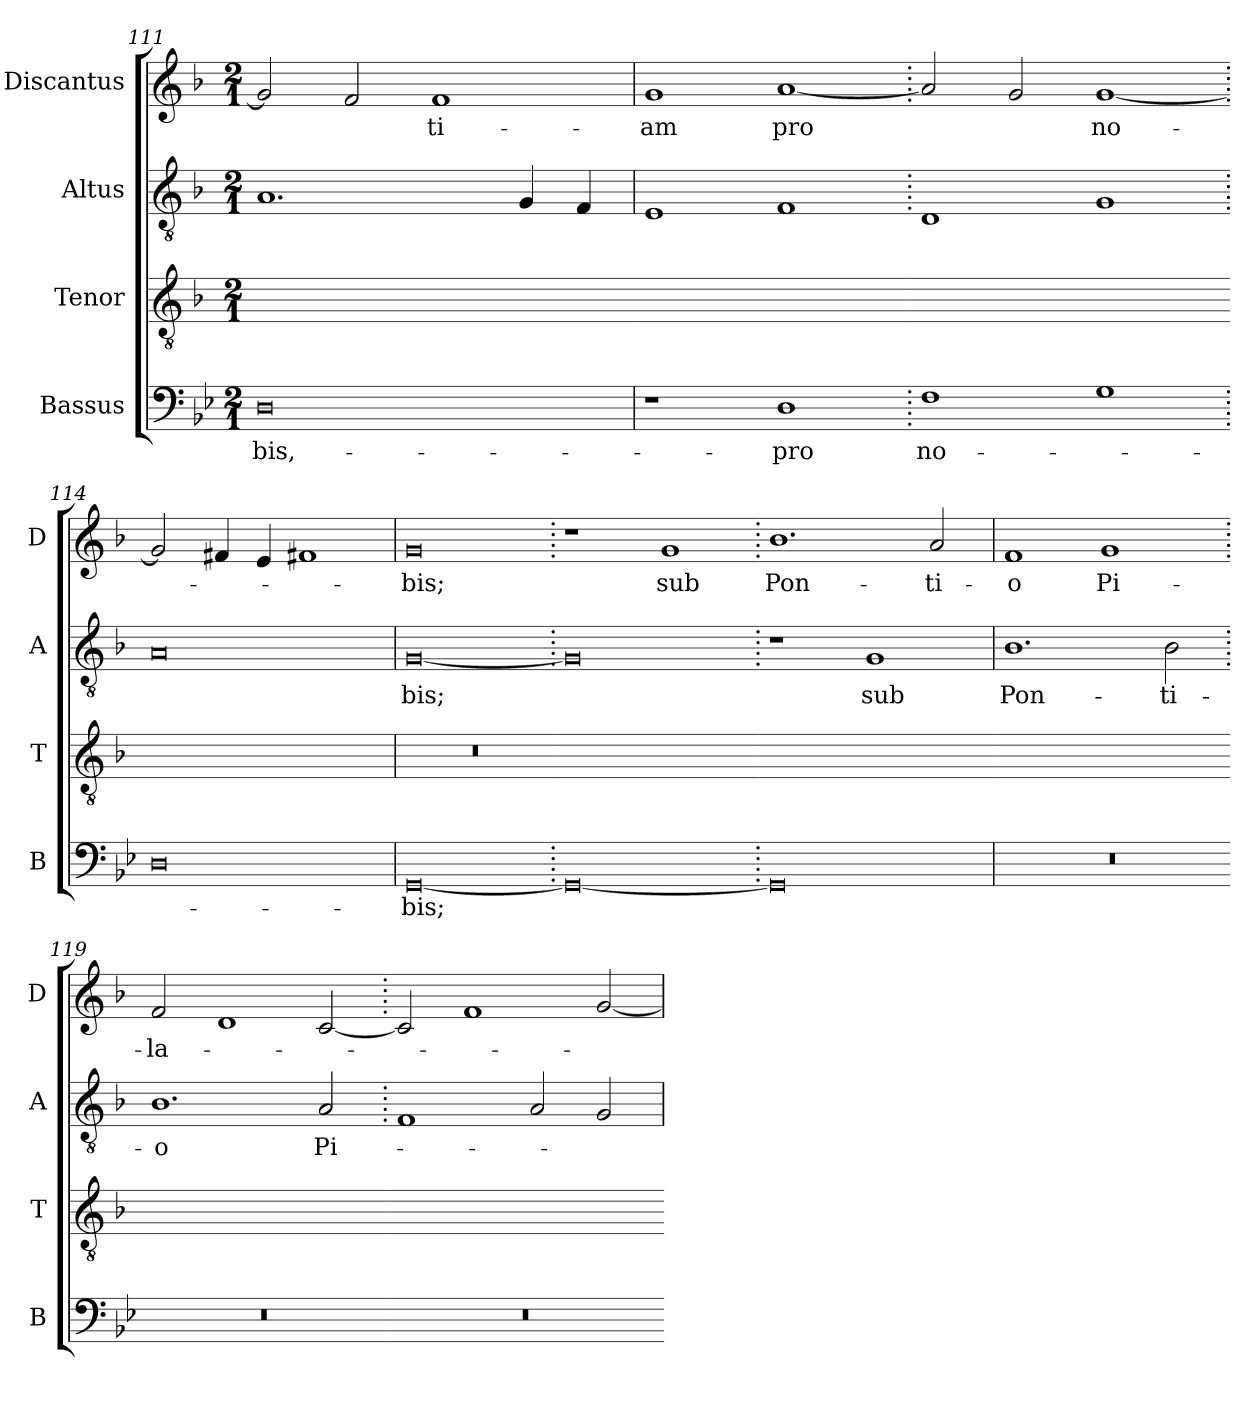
**kern	**text	**kern	**kern	**text	**kern	**text
*part4	*part4	*part3	*part2	*part2	*part1	*part1
*staff4	*staff4	*staff3	*staff2	*staff2	*staff1	*staff1
*I"Bassus	*	*I"Tenor	*I"Altus	*	*I"Discantus	*
*I'B	*	*I'T	*I'A	*	*I'D	*
*clefF4	*	*clefGv2	*clefGv2	*	*clefG2	*
*k[b-e-]	*	*k[b-]	*k[b-]	*	*k[b-]	*
*M2/1	*	*M2/1	*M2/1	*	*M2/1	*
=111	=111	=111	=111	=111	=111	=111
!	!	!LO:N:vis=4	!	!	!	!
0D	-bis,-	0ryy	1.A	.	2g]	.
.	.	.	.	.	2f	.
.	.	.	.	.	1f	-ti-
.	.	.	4G	.	.	.
.	.	.	4F	.	.	.
=112	=112	=112-	=112	=112	=112	=112
!	!	!LO:N:vis=4	!	!	!	!
1r	.	0ryy	1E	.	1g	-am
1D	-pro	.	1F	.	[1a	pro
=113.	=113.	=113-	=113.	=113.	=113.	=113.
!	!	!LO:N:vis=4	!	!	!	!
1F	no-	0ryy	1D	.	2a]	.
.	.	.	.	.	2g	.
1G	.	.	1G	.	[1g	no-
=114.	=114.	=114-	=114.	=114.	=114.	=114.
!	!	!LO:N:vis=4	!	!	!	!
0D	.	0ryy	0A	.	2g]	.
.	.	.	.	.	4f#X	.
.	.	.	.	.	4e	.
.	.	.	.	.	1f#X	.
=115	=115	=115	=115	=115	=115	=115
!	!	!LO:N:vis=4	!	!	!	!
[0GG	-bis;	0r	[0G	-bis;	0g	-bis;
=116.	=116.	=116-	=116.	=116.	=116.	=116.
!	!	!LO:N:vis=4	!	!	!	!
0GG_	.	0ryy	0G]	.	1r	.
.	.	.	.	.	1g	sub
=117.	=117.	=117-	=117.	=117.	=117.	=117.
!	!	!LO:N:vis=4	!	!	!	!
0GG]	.	0ryy	1r	.	1.b-	Pon-
.	.	.	1G	sub	.	.
.	.	.	.	.	2a	-ti-
=118	=118	=118-	=118	=118	=118	=118
!	!	!LO:N:vis=4	!	!	!	!
0r	.	0ryy	1.B-	Pon-	1f	-o
.	.	.	.	.	1g	Pi-
.	.	.	2B-	-ti-	.	.
=119.	=119.	=119-	=119.	=119.	=119.	=119.
!	!	!LO:N:vis=4	!	!	!	!
0r	.	0ryy	1.B-	-o	2f	-la-
.	.	.	.	.	1d	.
.	.	.	2A	Pi-	[2c	.
=120.	=120.	=120-	=120.	=120.	=120.	=120.
!	!	!LO:N:vis=4	!	!	!	!
0r	.	0ryy	1F	.	2c]	.
.	.	.	.	.	1f	.
.	.	.	2A	.	.	.
.	.	.	2G	.	[2g	.
=	=	=-	=	=	=	=
*-	*-	*-	*-	*-	*-	*-
